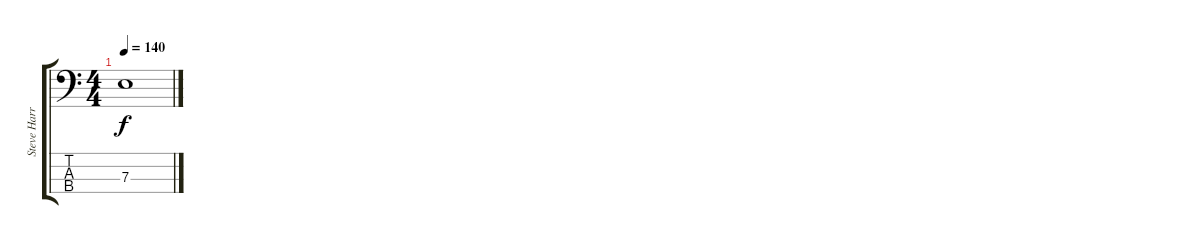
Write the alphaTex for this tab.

\track ("Steve Harris" "Steve Harr") {instrument slapbass2}
\staff {score tabs}
\tuning (G2 D2 A1 E1) {hide}
\ts (4 4)
\tempo 140
\clef f4
\ks c
7.3{t}.1{dy f}
